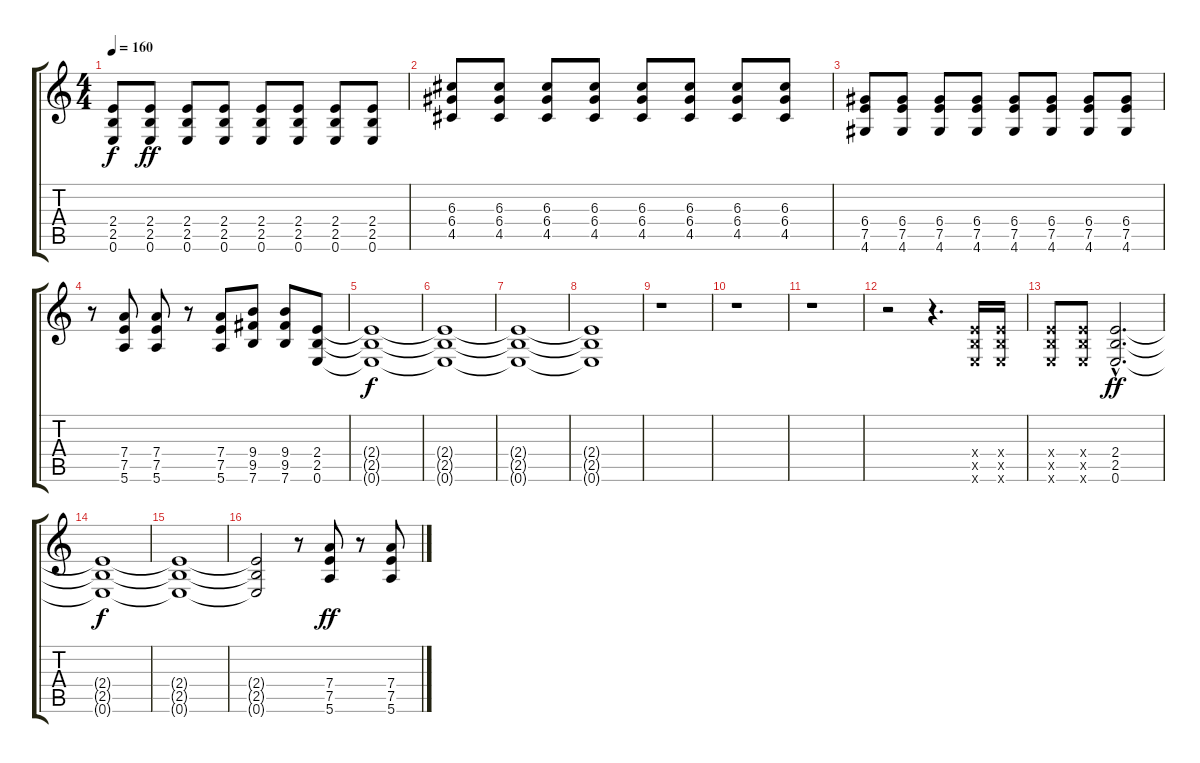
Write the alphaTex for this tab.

\track "" {instrument distortionguitar}
\staff {score tabs}
\tuning (E4 B3 G3 D3 A2 E2) {hide}
\ts (4 4)
\tempo 160
\clef g2
\ks c
(2.4 2.5 0.6).8{dy f} (2.4 2.5 0.6).8{dy ff} (2.4 2.5 0.6).8 (2.4 2.5 0.6).8 (2.4 2.5 0.6).8 (2.4 2.5 0.6).8 (2.4 2.5 0.6).8 (2.4 2.5 0.6).8 |
(6.3 6.4 4.5).8 (6.3 6.4 4.5).8 (6.3 6.4 4.5).8 (6.3 6.4 4.5).8 (6.3 6.4 4.5).8 (6.3 6.4 4.5).8 (6.3 6.4 4.5).8 (6.3 6.4 4.5).8 |
(6.4 7.5 4.6).8 (6.4 7.5 4.6).8 (6.4 7.5 4.6).8 (6.4 7.5 4.6).8 (6.4 7.5 4.6).8 (6.4 7.5 4.6).8 (6.4 7.5 4.6).8 (6.4 7.5 4.6).8 |
r.8 (7.4 7.5 5.6).8 (7.4 7.5 5.6).8 r.8 (7.4 7.5 5.6).8 (9.4 9.5 7.6).8 (9.4 9.5 7.6).8 (2.4 2.5 0.6).8{volume 0} |
(2.4{t} 2.5{t} 0.6{t}).1{dy f} |
(2.4{t} 2.5{t} 0.6{t}).1 |
(2.4{t} 2.5{t} 0.6{t}).1 |
(2.4{t} 2.5{t} 0.6{t}).1 |
r.1{volume 16} |
r.1 |
r.1 |
r.2 r.4{d} (2.4{x} 2.5{x} 0.6{x}).16 (2.4{x} 2.5{x} 0.6{x}).16 |
(2.4{x} 2.5{x} 0.6{x}).8 (2.4{x} 2.5{x} 0.6{x}).8 (2.4{hac} 2.5{hac} 0.6{hac}).2{d dy ff volume 0} |
(2.4{t} 2.5{t} 0.6{t}).1{dy f} |
(2.4{t} 2.5{t} 0.6{t}).1 |
(2.4{t} 2.5{t} 0.6{t}).2 r.8 (7.4 7.5 5.6).8{dy ff volume 16} r.8 (7.4 7.5 5.6).8
